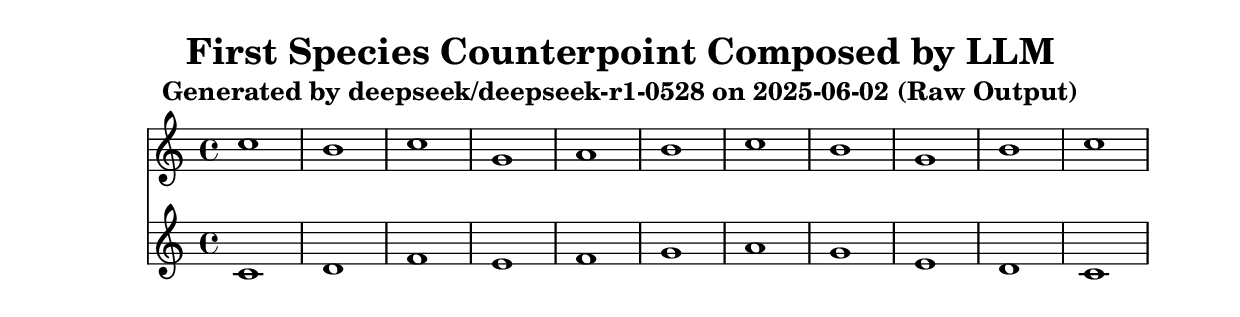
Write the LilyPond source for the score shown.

\version "2.24.4"
\header {
  title = "First Species Counterpoint Composed by LLM"
  subtitle = "Generated by deepseek/deepseek-r1-0528 on 2025-06-02 (Raw Output)"
}

\score {
  <<
    \new Staff = "Counterpoint" <<
      \clef treble
      \key c \major
      \time 4/4
      \fixed c' { 
        c'1 | b1 | c'1 | g1 | a1 | b1 | c'1 | b1 | g1 | b1 | c'1
      }
    >>
    \new Staff = "CantusFirmus" <<
      \clef treble
      \key c \major
      \time 4/4
      \fixed c' { 
        c1 | d1 | f1 | e1 | f1 | g1 | a1 | g1 | e1 | d1 | c1
      }
    >>
  >>
  \layout { }
  \midi { \tempo 1 = 80 }
}
